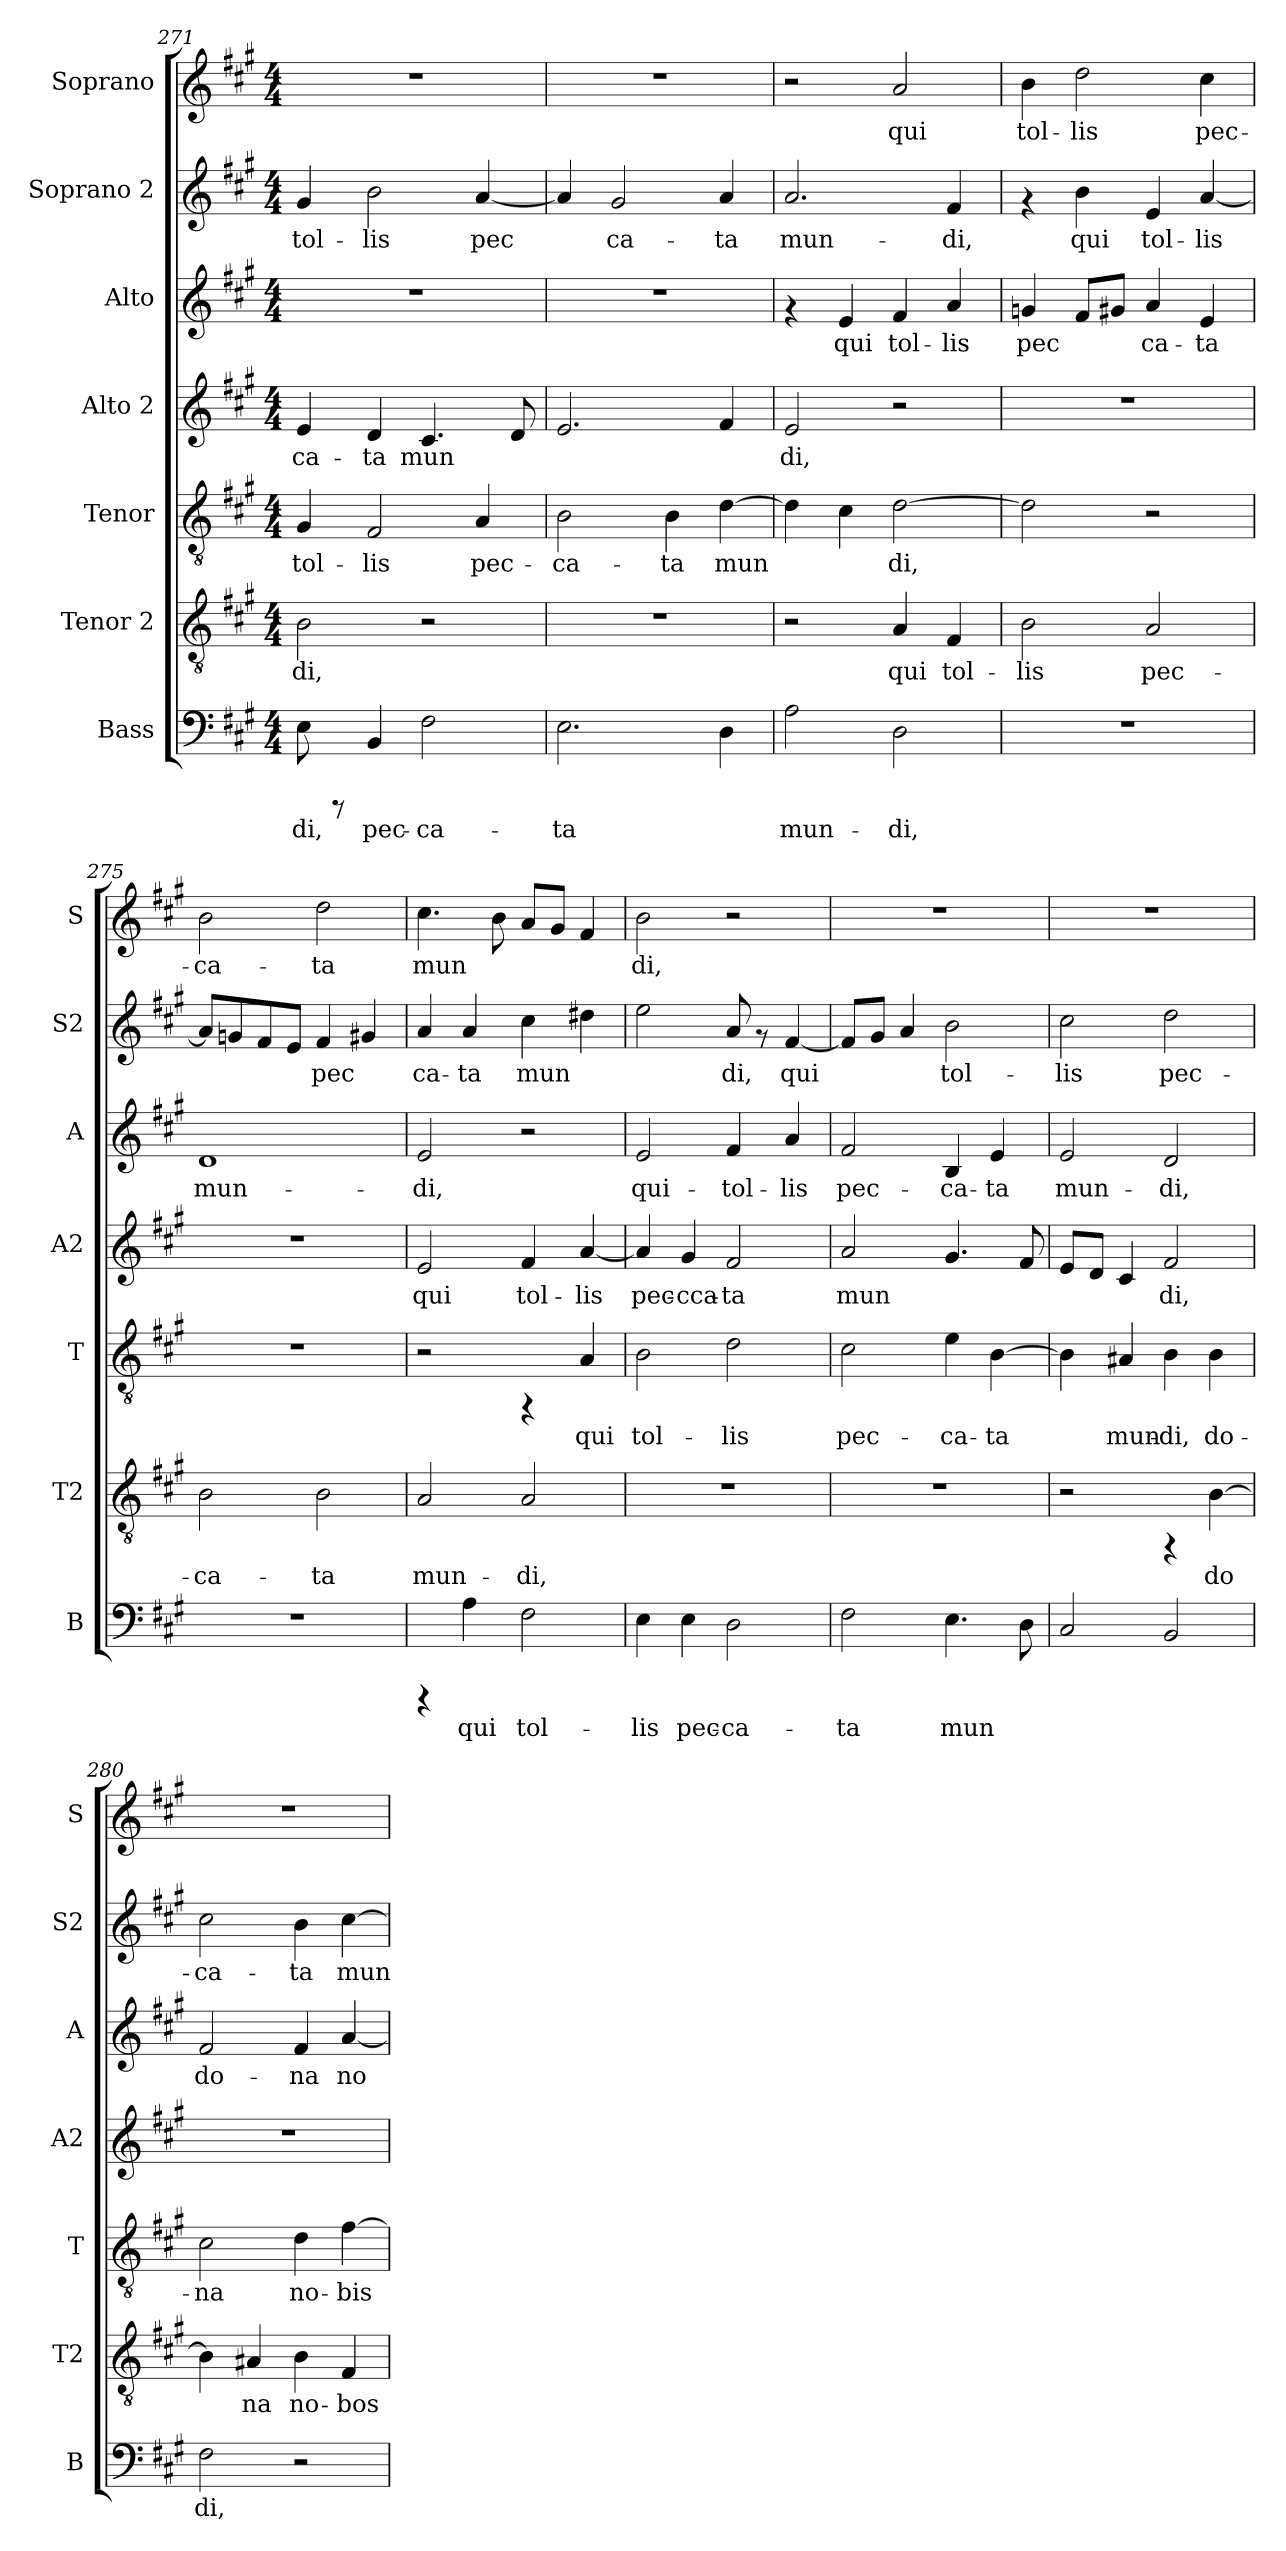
**kern	**text	**kern	**text	**kern	**text	**kern	**text	**kern	**text	**kern	**text	**kern	**text
*part7	*part7	*part6	*part6	*part5	*part5	*part4	*part4	*part3	*part3	*part2	*part2	*part1	*part1
*staff7	*staff7	*staff6	*staff6	*staff5	*staff5	*staff4	*staff4	*staff3	*staff3	*staff2	*staff2	*staff1	*staff1
*I"Bass	*	*I"Tenor 2	*	*I"Tenor	*	*I"Alto 2	*	*I"Alto	*	*I"Soprano 2	*	*I"Soprano	*
*I'B	*	*I'T2	*	*I'T	*	*I'A2	*	*I'A	*	*I'S2	*	*I'S	*
*clefF4	*	*clefGv2	*	*clefGv2	*	*clefG2	*	*clefG2	*	*clefG2	*	*clefG2	*
*k[f#c#g#]	*	*k[f#c#g#]	*	*k[f#c#g#]	*	*k[f#c#g#]	*	*k[f#c#g#]	*	*k[f#c#g#]	*	*k[f#c#g#]	*
*A:	*	*A:	*	*A:	*	*A:	*	*A:	*	*A:	*	*A:	*
*M4/4	*	*M4/4	*	*M4/4	*	*M4/4	*	*M4/4	*	*M4/4	*	*M4/4	*
=271	=271	=271	=271	=271	=271	=271	=271	=271	=271	=271	=271	=271	=271
!	!LO:LY:b:cj	!	!LO:LY:b:cj	!	!LO:LY:b:cj	!	!LO:LY:b:cj	!	!	!	!LO:LY:b:cj	!	!
8E\	-di,	2B\	-di,	4G#/	tol-	4e/	-ca-	1r	.	4g#/	tol-	1r	.
8rCCC	.	.	.	.	.	.	.	.	.	.	.	.	.
!	!LO:LY:b:cj	!	!	!	!LO:LY:b:cj	!	!LO:LY:b:cj	!	!	!	!LO:LY:b:cj	!	!
4BB/	pec-	.	.	2F#/	-lis	4d/	-ta	.	.	2b\	-lis	.	.
!	!LO:LY:b:cj	!	!	!	!	!	!LO:LY:b:cj	!	!	!	!	!	!
2F#\	-ca-	2r	.	.	.	4.c#/	mun-	.	.	.	.	.	.
!	!	!	!	!	!LO:LY:b:cj	!	!	!	!	!	!LO:LY:b:cj	!	!
.	.	.	.	4A/	pec-	.	.	.	.	[<4a/	pec-	.	.
!	!	!	!	!	!	!	!LO:LY:b:cj	!	!	!	!	!	!
.	.	.	.	.	.	8d/	--	.	.	.	.	.	.
=272	=272	=272	=272	=272	=272	=272	=272	=272	=272	=272	=272	=272	=272
!	!LO:LY:b:cj	!	!	!	!LO:LY:b:cj	!	!LO:LY:b:cj	!	!	!	!LO:LY:b:cj	!	!
2.E\	-ta	1r	.	2B\	-ca-	2.e/	--	1r	.	4a/]	--	1r	.
!	!	!	!	!	!	!	!	!	!	!	!LO:LY:b:cj	!	!
.	.	.	.	.	.	.	.	.	.	2g#/	-ca-	.	.
!	!	!	!	!	!LO:LY:b:cj	!	!	!	!	!	!	!	!
.	.	.	.	4B\	-ta	.	.	.	.	.	.	.	.
!	!LO:LY:b:cj	!	!	!	!LO:LY:b:cj	!	!LO:LY:b:cj	!	!	!	!LO:LY:b:cj	!	!
4D\	.	.	.	[>4d\	mun-	4f#/	--	.	.	4a/	-ta	.	.
=273	=273	=273	=273	=273	=273	=273	=273	=273	=273	=273	=273	=273	=273
!	!LO:LY:b:cj	!	!	!	!LO:LY:b:cj	!	!LO:LY:b:cj	!	!	!	!LO:LY:b:cj	!	!
2A\	mun-	2r	.	4d\]	--	2e/	-di,	4rf	.	2.a/	mun-	2r	.
!	!	!	!	!	!LO:LY:b:cj	!	!	!	!LO:LY:b:cj	!	!	!	!
.	.	.	.	4c#\	--	.	.	4e/	qui	.	.	.	.
!	!LO:LY:b:cj	!	!LO:LY:b:cj	!	!LO:LY:b:cj	!	!	!	!LO:LY:b:cj	!	!	!	!LO:LY:b:cj
2D\	-di,	4A/	qui	[>2d\	-di,	2r	.	4f#/	tol-	.	.	2a/	qui
!	!	!	!LO:LY:b:cj	!	!	!	!	!	!LO:LY:b:cj	!	!LO:LY:b:cj	!	!
.	.	4F#/	tol-	.	.	.	.	4a/	-lis	4f#/	-di,	.	.
!!LO:PB:g=z
=274	=274	=274	=274	=274	=274	=274	=274	=274	=274	=274	=274	=274	=274
!	!	!	!LO:LY:b:cj	!	!LO:LY:b:cj	!	!	!	!LO:LY:b:cj	!	!	!	!LO:LY:b:cj
1r	.	2B\	-lis	2d\]	.	1r	.	4gn/	pec-	4rf	.	4b\	tol-
!	!	!	!	!	!	!	!	!	!LO:LY:b:cj	!	!LO:LY:b:cj	!	!LO:LY:b:cj
.	.	.	.	.	.	.	.	8f#/L	--	4b\	qui	2dd\	-lis
!	!	!	!	!	!	!	!	!	!LO:LY:b:cj	!	!	!	!
.	.	.	.	.	.	.	.	8g#X/J	--	.	.	.	.
!	!	!	!LO:LY:b:cj	!	!	!	!	!	!LO:LY:b:cj	!	!LO:LY:b:cj	!	!
.	.	2A/	pec-	2r	.	.	.	4a/	-ca-	4e/	tol-	.	.
!	!	!	!	!	!	!	!	!	!LO:LY:b:cj	!	!LO:LY:b:cj	!	!LO:LY:b:cj
.	.	.	.	.	.	.	.	4e/	-ta	[<4a/	-lis	4cc#\	pec-
=275	=275	=275	=275	=275	=275	=275	=275	=275	=275	=275	=275	=275	=275
!	!	!	!LO:LY:b:cj	!	!	!	!	!	!LO:LY:b:cj	!	!LO:LY:b:cj	!	!LO:LY:b:cj
1r	.	2B\	-ca-	1r	.	1r	.	1d	mun-	8a/L]	.	2b\	-ca-
!	!	!	!	!	!	!	!	!	!	!	!LO:LY:b:cj	!	!
.	.	.	.	.	.	.	.	.	.	8gn/	.	.	.
!	!	!	!	!	!	!	!	!	!	!	!LO:LY:b:cj	!	!
.	.	.	.	.	.	.	.	.	.	8f#/	.	.	.
!	!	!	!	!	!	!	!	!	!	!	!LO:LY:b:cj	!	!
.	.	.	.	.	.	.	.	.	.	8e/J	.	.	.
!	!	!	!LO:LY:b:cj	!	!	!	!	!	!	!	!LO:LY:b:cj	!	!LO:LY:b:cj
.	.	2B\	-ta	.	.	.	.	.	.	4f#/	pec-	2dd\	-ta
!	!	!	!	!	!	!	!	!	!	!	!LO:LY:b:cj	!	!
.	.	.	.	.	.	.	.	.	.	4g#X/	--	.	.
=276	=276	=276	=276	=276	=276	=276	=276	=276	=276	=276	=276	=276	=276
!	!	!	!LO:LY:b:cj	!	!	!	!LO:LY:b:cj	!	!LO:LY:b:cj	!	!LO:LY:b:cj	!	!LO:LY:b:cj
4rCCC	.	2A/	mun-	2r	.	2e/	qui	2e/	-di,	4a/	-ca-	4.cc#\	mun-
!	!LO:LY:b:cj	!	!	!	!	!	!	!	!	!	!LO:LY:b:cj	!	!
4A\	qui	.	.	.	.	.	.	.	.	4a/	-ta	.	.
!	!	!	!	!	!	!	!	!	!	!	!	!	!LO:LY:b:cj
.	.	.	.	.	.	.	.	.	.	.	.	8b\	--
!	!LO:LY:b:cj	!	!LO:LY:b:cj	!	!	!	!LO:LY:b:cj	!	!	!	!LO:LY:b:cj	!	!LO:LY:b:cj
2F#\	tol-	2A/	-di,	4rFF	.	4f#/	tol-	2r	.	4cc#\	mun-	8a/L	--
!	!	!	!	!	!	!	!	!	!	!	!	!	!LO:LY:b:cj
.	.	.	.	.	.	.	.	.	.	.	.	8g#/J	--
!	!	!	!	!	!LO:LY:b:cj	!	!LO:LY:b:cj	!	!	!	!LO:LY:b:cj	!	!LO:LY:b:cj
.	.	.	.	4A/	qui	[<4a/	-lis	.	.	4dd#X\	--	4f#/	--
=277	=277	=277	=277	=277	=277	=277	=277	=277	=277	=277	=277	=277	=277
!	!LO:LY:b:cj	!	!	!	!LO:LY:b:cj	!	!LO:LY:b:cj	!	!LO:LY:b:cj	!	!LO:LY:b:cj	!	!LO:LY:b:cj
4E\	-lis	1r	.	2B\	tol-	4a/]	pec-	2e/	qui-	2ee\	--	2b\	-di,
!	!LO:LY:b:cj	!	!	!	!	!	!LO:LY:b:cj	!	!	!	!	!	!
4E\	pec-	.	.	.	.	4g#/	-cca-	.	.	.	.	.	.
!	!LO:LY:b:cj	!	!	!	!LO:LY:b:cj	!	!LO:LY:b:cj	!	!LO:LY:b:cj	!	!LO:LY:b:cj	!	!
2D\	-ca-	.	.	2d\	-lis	2f#/	-ta	4f#/	-tol-	8a/	-di,	2r	.
.	.	.	.	.	.	.	.	.	.	8rf	.	.	.
!	!	!	!	!	!	!	!	!	!LO:LY:b:cj	!	!LO:LY:b:cj	!	!
.	.	.	.	.	.	.	.	4a/	-lis	[<4f#/	qui-	.	.
=278	=278	=278	=278	=278	=278	=278	=278	=278	=278	=278	=278	=278	=278
!	!LO:LY:b:cj	!	!	!	!LO:LY:b:cj	!	!LO:LY:b:cj	!	!LO:LY:b:cj	!	!LO:LY:b:cj	!	!
2F#\	-ta	1r	.	2c#\	pec-	2a/	mun-	2f#/	pec-	8f#/L]	--	1r	.
!	!	!	!	!	!	!	!	!	!	!	!LO:LY:b:cj	!	!
.	.	.	.	.	.	.	.	.	.	8g#/J	--	.	.
!	!	!	!	!	!	!	!	!	!	!	!LO:LY:b:cj	!	!
.	.	.	.	.	.	.	.	.	.	4a/	--	.	.
!	!LO:LY:b:cj	!	!	!	!LO:LY:b:cj	!	!LO:LY:b:cj	!	!LO:LY:b:cj	!	!LO:LY:b:cj	!	!
4.E\	mun-	.	.	4e\	-ca-	4.g#/	--	4B/	-ca-	2b\	-tol-	.	.
!	!	!	!	!	!LO:LY:b:cj	!	!	!	!LO:LY:b:cj	!	!	!	!
.	.	.	.	[>4B\	-ta	.	.	4e/	-ta	.	.	.	.
!	!LO:LY:b:cj	!	!	!	!	!	!LO:LY:b:cj	!	!	!	!	!	!
8D\	--	.	.	.	.	8f#/	--	.	.	.	.	.	.
=279	=279	=279	=279	=279	=279	=279	=279	=279	=279	=279	=279	=279	=279
!	!LO:LY:b:cj	!	!	!	!LO:LY:b:cj	!	!LO:LY:b:cj	!	!LO:LY:b:cj	!	!LO:LY:b:cj	!	!
2C#/	--	2r	.	4B\]	.	8e/L	--	2e/	mun-	2cc#\	-lis	1r	.
!	!	!	!	!	!	!	!LO:LY:b:cj	!	!	!	!	!	!
.	.	.	.	.	.	8d/J	--	.	.	.	.	.	.
!	!	!	!	!	!LO:LY:b:cj	!	!LO:LY:b:cj	!	!	!	!	!	!
.	.	.	.	4A#X/	mun-	4c#/	--	.	.	.	.	.	.
!	!LO:LY:b:cj	!	!	!	!LO:LY:b:cj	!	!LO:LY:b:cj	!	!LO:LY:b:cj	!	!LO:LY:b:cj	!	!
2BB/	--	4rFF	.	4B\	-di,	2f#/	-di,	2d/	-di,	2dd\	pec-	.	.
!	!	!	!LO:LY:b:cj	!	!LO:LY:b:cj	!	!	!	!	!	!	!	!
.	.	[>4B\	do-	4B\	do-	.	.	.	.	.	.	.	.
!!LO:PB:g=z
=280	=280	=280	=280	=280	=280	=280	=280	=280	=280	=280	=280	=280	=280
!	!LO:LY:b:cj	!	!LO:LY:b:cj	!	!LO:LY:b:cj	!	!	!	!LO:LY:b:cj	!	!LO:LY:b:cj	!	!
2F#\	-di,	4B\]	--	2c#\	-na	1r	.	2f#/	do-	2cc#\	-ca-	1r	.
!	!	!	!LO:LY:b:cj	!	!	!	!	!	!	!	!	!	!
.	.	4A#X/	-na	.	.	.	.	.	.	.	.	.	.
!	!	!	!LO:LY:b:cj	!	!LO:LY:b:cj	!	!	!	!LO:LY:b:cj	!	!LO:LY:b:cj	!	!
2r	.	4B\	no-	4d\	no-	.	.	4f#/	-na	4b\	-ta	.	.
!	!	!	!LO:LY:b:cj	!	!LO:LY:b:cj	!	!	!	!LO:LY:b:cj	!	!LO:LY:b:cj	!	!
.	.	4F#/	-bos	[>4f#\	-bis	.	.	[<4a/	no-	[>4cc#\	mun-	.	.
=	=	=	=	=	=	=	=	=	=	=	=	=	=
*-	*-	*-	*-	*-	*-	*-	*-	*-	*-	*-	*-	*-	*-
